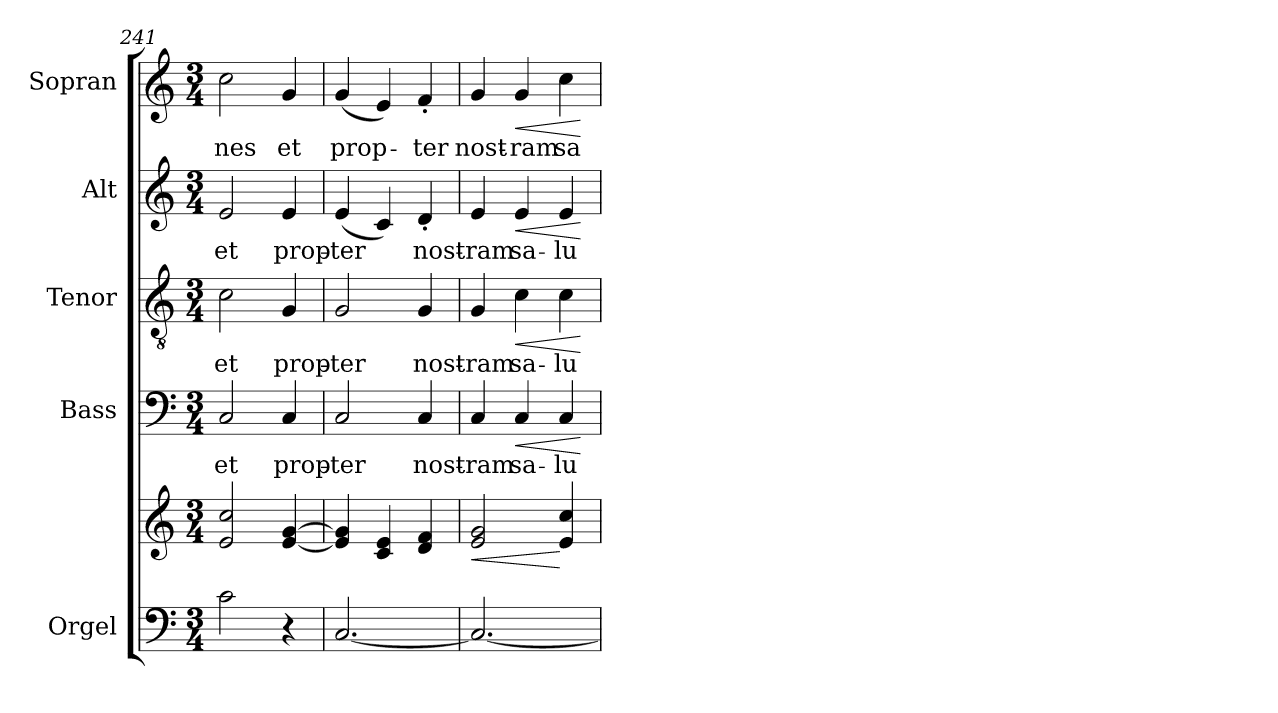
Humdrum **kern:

**kern	**kern	**dynam	**kern	**text	**dynam	**kern	**text	**dynam	**kern	**text	**dynam	**kern	**text	**dynam
*part5	*part5	*part5	*part4	*part4	*part4	*part3	*part3	*part3	*part2	*part2	*part2	*part1	*part1	*part1
*staff6	*staff5	*staff5/6	*staff4	*staff4	*staff4	*staff3	*staff3	*staff3	*staff2	*staff2	*staff2	*staff1	*staff1	*staff1
*I"Orgel	*	*	*I"Bass	*	*	*I"Tenor	*	*	*I"Alt	*	*	*I"Sopran	*	*
*I'Org.	*	*	*I'B.	*	*	*I'T.	*	*	*I'A.	*	*	*I'S.	*	*
*clefF4	*clefG2	*	*clefF4	*	*	*clefGv2	*	*	*clefG2	*	*	*clefG2	*	*
*k[]	*k[]	*	*k[]	*	*	*k[]	*	*	*k[]	*	*	*k[]	*	*
*C:	*C:	*	*C:	*	*	*C:	*	*	*C:	*	*	*C:	*	*
*M3/4	*M3/4	*	*M3/4	*	*	*M3/4	*	*	*M3/4	*	*	*M3/4	*	*
=241	=241	=241	=241	=241	=241	=241	=241	=241	=241	=241	=241	=241	=241	=241
!	!	!	!	!LO:LY:b	!	!	!LO:LY:b	!	!	!LO:LY:b	!	!	!LO:LY:b	!
2c\	2e/ 2cc/	.	2C/	et	.	2c\	et	.	2e/	et	.	2cc\	-nes	.
!	!	!	!	!LO:LY:b	!	!	!LO:LY:b	!	!	!LO:LY:b	!	!	!LO:LY:b	!
4r	[4e/ [4g/	.	4C/	prop-	.	4G/	prop-	.	4e/	prop-	.	4g/	et	.
=242	=242	=242	=242	=242	=242	=242	=242	=242	=242	=242	=242	=242	=242	=242
!	!	!	!	!LO:LY:b	!	!	!LO:LY:b	!	!	!LO:LY:b	!	!	!LO:LY:b	!
[2.C/	4e/] 4g/]	.	2C/	-ter	.	2G/	-ter	.	(<4e/	-ter	.	(<4g/	prop-	.
.	4c/ 4e/	.	.	.	.	.	.	.	4c/)	.	.	4e/)	.	.
!	!	!	!	!LO:LY:b	!	!	!LO:LY:b	!	!	!LO:LY:b	!	!	!LO:LY:b	!
.	4d/ 4f/	.	4C/	nost-	.	4G/	nost-	.	4d'</	nost-	.	4f'</	-ter	.
=243	=243	=243	=243	=243	=243	=243	=243	=243	=243	=243	=243	=243	=243	=243
!	!	!LO:HP:b	!	!LO:LY:b	!	!	!LO:LY:b	!	!	!LO:LY:b	!	!	!LO:LY:b	!
2.C/_	2e/ 2g/	<	4C/	-ram	.	4G/	-ram	.	4e/	-ram	.	4g/	nost-	.
!	!	!	!	!LO:LY:b	!LO:HP:b	!	!LO:LY:b	!LO:HP:b	!	!LO:LY:b	!LO:HP:b	!	!LO:LY:b	!LO:HP:b
.	.	.	4C/	sa-	<	4c\	sa-	<	4e/	sa-	<	4g/	-ram	<
!	!	!	!	!LO:LY:b	!	!	!LO:LY:b	!	!	!LO:LY:b	!	!	!LO:LY:b	!
.	4e/ 4cc/	[	4C/	-lu-	.	4c\	-lu-	.	4e/	-lu-	.	4cc\	sa-	.
.	.	.	.	.	[	.	.	[	.	.	[	.	.	[
=	=	=	=	=	=	=	=	=	=	=	=	=	=	=
*-	*-	*-	*-	*-	*-	*-	*-	*-	*-	*-	*-	*-	*-	*-
